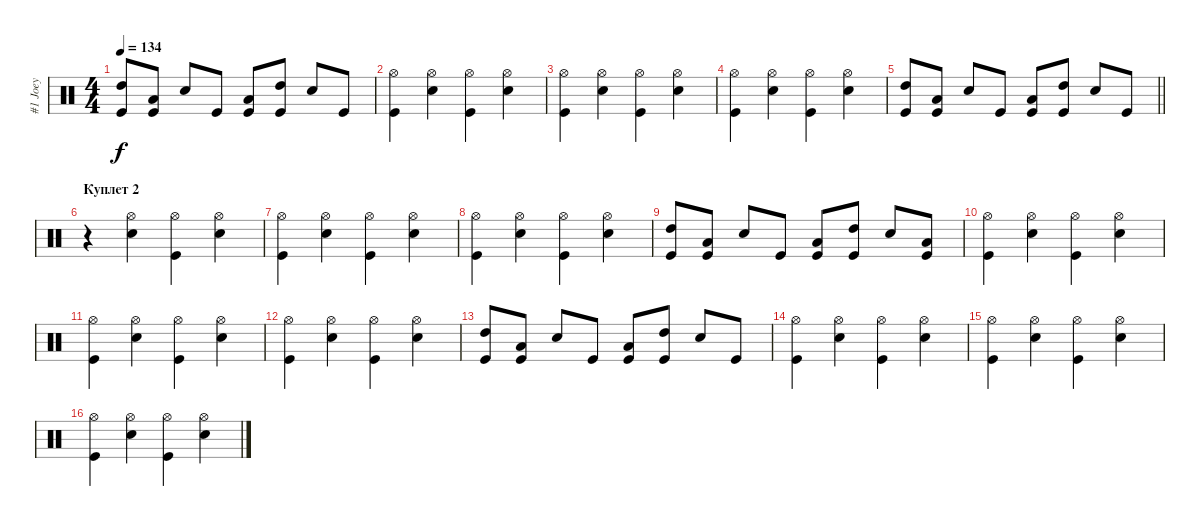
\track ("#1 Joey" "#1 Joey") {instrument percussion}
\staff {score}
\articulation defaults
\ts (4 4)
\tempo 134
\clef neutral
\ks c
("High Tom (hit)" "Kick (hit)").8{dy f} ("Low Tom (hit)" "Kick (hit)").8 "Electric Snare (hit)".8 "Kick (hit)".8 ("Low Tom (hit)" "Kick (hit)").8 ("High Tom (hit)" "Kick (hit)").8 "Electric Snare (hit)".8 "Kick (hit)".8 |
("Hi-Hat (open)" "Kick (hit)").4 ("Hi-Hat (open)" "Electric Snare (hit)").4 ("Hi-Hat (open)" "Kick (hit)").4 ("Hi-Hat (open)" "Electric Snare (hit)").4 |
("Hi-Hat (open)" "Kick (hit)").4 ("Hi-Hat (open)" "Electric Snare (hit)").4 ("Hi-Hat (open)" "Kick (hit)").4 ("Hi-Hat (open)" "Electric Snare (hit)").4 |
("Hi-Hat (open)" "Kick (hit)").4 ("Hi-Hat (open)" "Electric Snare (hit)").4 ("Hi-Hat (open)" "Kick (hit)").4 ("Hi-Hat (open)" "Electric Snare (hit)").4 |
\barLineRight lightlight
("High Tom (hit)" "Kick (hit)").8 ("Low Tom (hit)" "Kick (hit)").8 "Electric Snare (hit)".8 "Kick (hit)".8 ("Low Tom (hit)" "Kick (hit)").8 ("High Tom (hit)" "Kick (hit)").8 "Electric Snare (hit)".8 "Kick (hit)".8 |
\section ("" "Куплет 2")
r.4 ("Hi-Hat (open)" "Electric Snare (hit)").4 ("Hi-Hat (open)" "Kick (hit)").4 ("Hi-Hat (open)" "Electric Snare (hit)").4 |
("Hi-Hat (open)" "Kick (hit)").4 ("Hi-Hat (open)" "Electric Snare (hit)").4 ("Hi-Hat (open)" "Kick (hit)").4 ("Hi-Hat (open)" "Electric Snare (hit)").4 |
("Hi-Hat (open)" "Kick (hit)").4 ("Hi-Hat (open)" "Electric Snare (hit)").4 ("Hi-Hat (open)" "Kick (hit)").4 ("Hi-Hat (open)" "Electric Snare (hit)").4 |
("High Tom (hit)" "Kick (hit)").8 ("Low Tom (hit)" "Kick (hit)").8 "Electric Snare (hit)".8 "Kick (hit)".8 ("Low Tom (hit)" "Kick (hit)").8 ("High Tom (hit)" "Kick (hit)").8 "Electric Snare (hit)".8 ("Low Floor Tom (hit)" "Kick (hit)").8 |
("Hi-Hat (open)" "Kick (hit)").4 ("Hi-Hat (open)" "Electric Snare (hit)").4 ("Hi-Hat (open)" "Kick (hit)").4 ("Hi-Hat (open)" "Electric Snare (hit)").4 |
("Hi-Hat (open)" "Kick (hit)").4 ("Hi-Hat (open)" "Electric Snare (hit)").4 ("Hi-Hat (open)" "Kick (hit)").4 ("Hi-Hat (open)" "Electric Snare (hit)").4 |
("Hi-Hat (open)" "Kick (hit)").4 ("Hi-Hat (open)" "Electric Snare (hit)").4 ("Hi-Hat (open)" "Kick (hit)").4 ("Hi-Hat (open)" "Electric Snare (hit)").4 |
("High Tom (hit)" "Kick (hit)").8 ("Low Tom (hit)" "Kick (hit)").8 "Electric Snare (hit)".8 "Kick (hit)".8 ("Low Tom (hit)" "Kick (hit)").8 ("High Tom (hit)" "Kick (hit)").8 "Electric Snare (hit)".8 "Kick (hit)".8 |
("Hi-Hat (open)" "Kick (hit)").4 ("Hi-Hat (open)" "Electric Snare (hit)").4 ("Hi-Hat (open)" "Kick (hit)").4 ("Hi-Hat (open)" "Electric Snare (hit)").4 |
("Hi-Hat (open)" "Kick (hit)").4 ("Hi-Hat (open)" "Electric Snare (hit)").4 ("Hi-Hat (open)" "Kick (hit)").4 ("Hi-Hat (open)" "Electric Snare (hit)").4 |
("Hi-Hat (open)" "Kick (hit)").4 ("Hi-Hat (open)" "Electric Snare (hit)").4 ("Hi-Hat (open)" "Kick (hit)").4 ("Hi-Hat (open)" "Electric Snare (hit)").4
